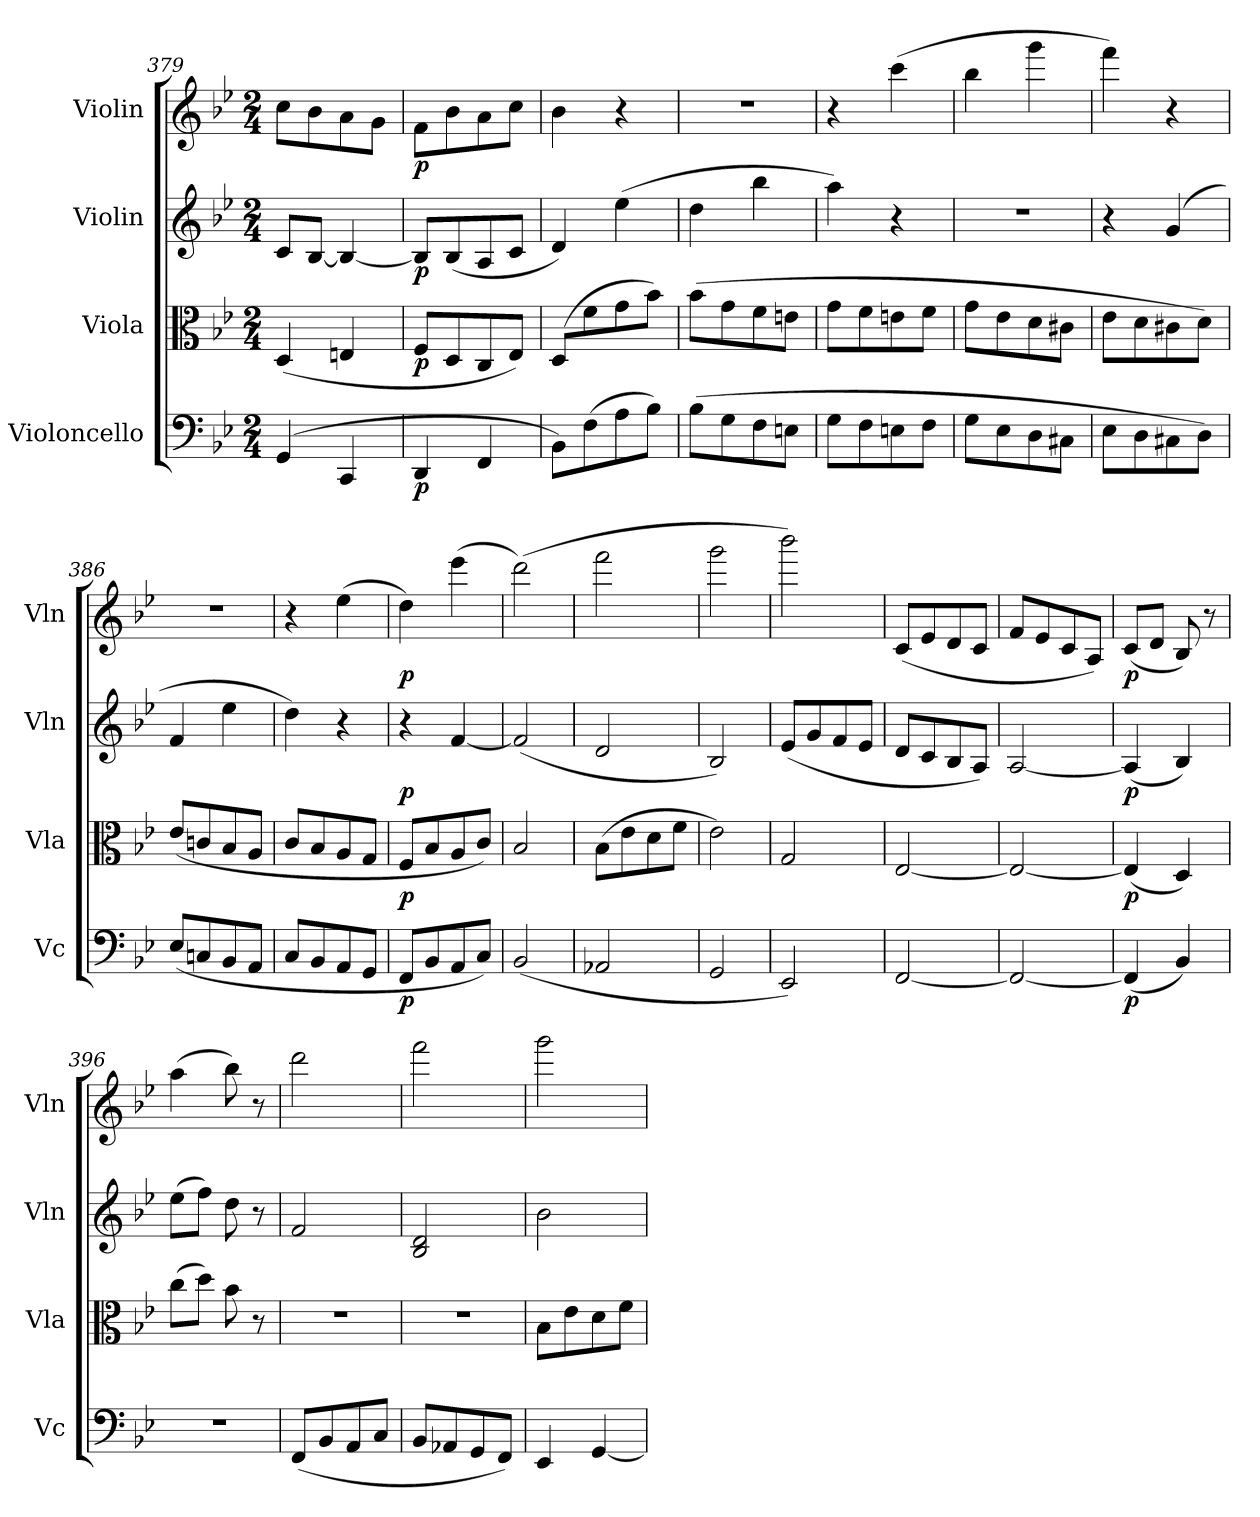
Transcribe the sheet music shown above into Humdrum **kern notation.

**kern	**dynam	**kern	**dynam	**kern	**dynam	**kern	**dynam
*part4	*part4	*part3	*part3	*part2	*part2	*part1	*part1
*staff4	*staff4	*staff3	*staff3	*staff2	*staff2	*staff1	*staff1
*I"Violoncello	*	*I"Viola	*	*I"Violin	*	*I"Violin	*
*I'Vc	*	*I'Vla	*	*I'Vln	*	*I'Vln	*
*clefF4	*	*clefC3	*	*clefG2	*	*clefG2	*
*k[b-e-]	*	*k[b-e-]	*	*k[b-e-]	*	*k[b-e-]	*
*M2/4	*	*M2/4	*	*M2/4	*	*M2/4	*
=379	=379	=379	=379	=379	=379	=379	=379
(4GG/	.	(4D/	.	8c/L	.	8cc\L	.
.	.	.	.	[8B-/J	.	8b-\	.
4CC/	.	4En/	.	4B-/_	.	8a\	.
.	.	.	.	.	.	8g\J	.
=380	=380	=380	=380	=380	=380	=380	=380
4DD/	p	8F/L	p	8B-/L]	p	8f\L	p
.	.	8D/	.	(8B-/	.	8b-\	.
4FF/	.	8C/	.	8A/	.	8a\	.
.	.	8E-/J)	.	8c/J	.	8cc\J	.
=381	=381	=381	=381	=381	=381	=381	=381
8BB-\L)	.	(8D/L	.	4d/)	.	4b-\	.
(8F\	.	8f\	.	.	.	.	.
8A\	.	8g\	.	(4ee-\	.	4r	.
8B-\J)	.	8b-\J)	.	.	.	.	.
=382	=382	=382	=382	=382	=382	=382	=382
(8B-\L	.	(8b-\L	.	4dd\	.	2r	.
8G\	.	8g\	.	.	.	.	.
8F\	.	8f\	.	4bb-\	.	.	.
8En\J	.	8en\J	.	.	.	.	.
=383	=383	=383	=383	=383	=383	=383	=383
8G\L	.	8g\L	.	4aa\)	.	4r	.
8F\	.	8f\	.	.	.	.	.
8En\	.	8en\	.	4r	.	(4ccc\	.
8F\J	.	8f\J	.	.	.	.	.
=384	=384	=384	=384	=384	=384	=384	=384
8G\L	.	8g\L	.	2r	.	4bb-\	.
8E-\	.	8e-\	.	.	.	.	.
8D\	.	8d\	.	.	.	4ggg\	.
8C#X\J	.	8c#X\J	.	.	.	.	.
=385	=385	=385	=385	=385	=385	=385	=385
8E-\L	.	8e-\L	.	4r	.	4fff\)	.
8D\	.	8d\	.	.	.	.	.
8C#X\	.	8c#X\	.	(4g/	.	4r	.
8D\J)	.	8d\J)	.	.	.	.	.
=386	=386	=386	=386	=386	=386	=386	=386
(8E-/L	.	(8e-/L	.	4f/	.	2r	.
8Cn/	.	8cn/	.	.	.	.	.
8BB-/	.	8B-/	.	4ee-\	.	.	.
8AA/J	.	8A/J	.	.	.	.	.
=387	=387	=387	=387	=387	=387	=387	=387
8C/L	.	8c/L	.	4dd\)	.	4r	.
8BB-/	.	8B-/	.	.	.	.	.
8AA/	.	8A/	.	4r	.	(4ee-\	.
8GG/J	.	8G/J	.	.	.	.	.
=388	=388	=388	=388	=388	=388	=388	=388
8FF/L	p	8F/L	p	4r	p	4dd\)	p
8BB-/	.	8B-/	.	.	.	.	.
8AA/	.	8A/	.	[4f/	.	(4eee-\	.
8C/J)	.	8c/J)	.	.	.	.	.
=389	=389	=389	=389	=389	=389	=389	=389
(2BB-/	.	2B-/	.	(2f/]	.	(2ddd\)	.
=390	=390	=390	=390	=390	=390	=390	=390
2AA-X/	.	(8B-\L	.	2d/	.	2fff\	.
.	.	8e-\	.	.	.	.	.
.	.	8d\	.	.	.	.	.
.	.	8f\J	.	.	.	.	.
=391	=391	=391	=391	=391	=391	=391	=391
2GG/	.	2e-\)	.	2B-/)	.	2ggg\	.
=392	=392	=392	=392	=392	=392	=392	=392
2EE-/)	.	2G/	.	(8e-/L	.	2bbb-\)	.
.	.	.	.	8g/	.	.	.
.	.	.	.	8f/	.	.	.
.	.	.	.	8e-/J	.	.	.
=393	=393	=393	=393	=393	=393	=393	=393
[2FF/	.	[2E-/	.	8d/L	.	(8c/L	.
.	.	.	.	8c/	.	8e-/	.
.	.	.	.	8B-/	.	8d/	.
.	.	.	.	8A/J)	.	8c/J	.
=394	=394	=394	=394	=394	=394	=394	=394
2FF/_	.	2E-/_	.	[2A/	.	8f/L	.
.	.	.	.	.	.	8e-/	.
.	.	.	.	.	.	8c/	.
.	.	.	.	.	.	8A/J)	.
=395	=395	=395	=395	=395	=395	=395	=395
(4FF/]	p	(4E-/]	p	(4A/]	p	(8c/L	p
.	.	.	.	.	.	8d/J	.
4BB-/)	.	4D/)	.	4B-/)	.	8B-/)	.
.	.	.	.	.	.	8r	.
=396	=396	=396	=396	=396	=396	=396	=396
2r	.	(8cc\L	.	(8ee-\L	.	(4aa\	.
.	.	8dd\J)	.	8ff\J)	.	.	.
.	.	8b-\	.	8dd\	.	8bb-\)	.
.	.	8r	.	8r	.	8r	.
=397	=397	=397	=397	=397	=397	=397	=397
(8FF/L	.	2r	.	2f/	.	2ddd\	.
8BB-/	.	.	.	.	.	.	.
8AA/	.	.	.	.	.	.	.
8C/J	.	.	.	.	.	.	.
=398	=398	=398	=398	=398	=398	=398	=398
8BB-/L	.	2r	.	2B-/ 2d/	.	2fff\	.
8AA-X/	.	.	.	.	.	.	.
8GG/	.	.	.	.	.	.	.
8FF/J)	.	.	.	.	.	.	.
=399	=399	=399	=399	=399	=399	=399	=399
4EE-/	.	8B-\L	.	2b-\	.	2ggg\	.
.	.	8e-\	.	.	.	.	.
[4GG/	.	8d\	.	.	.	.	.
.	.	8f\J	.	.	.	.	.
=	=	=	=	=	=	=	=
*-	*-	*-	*-	*-	*-	*-	*-
